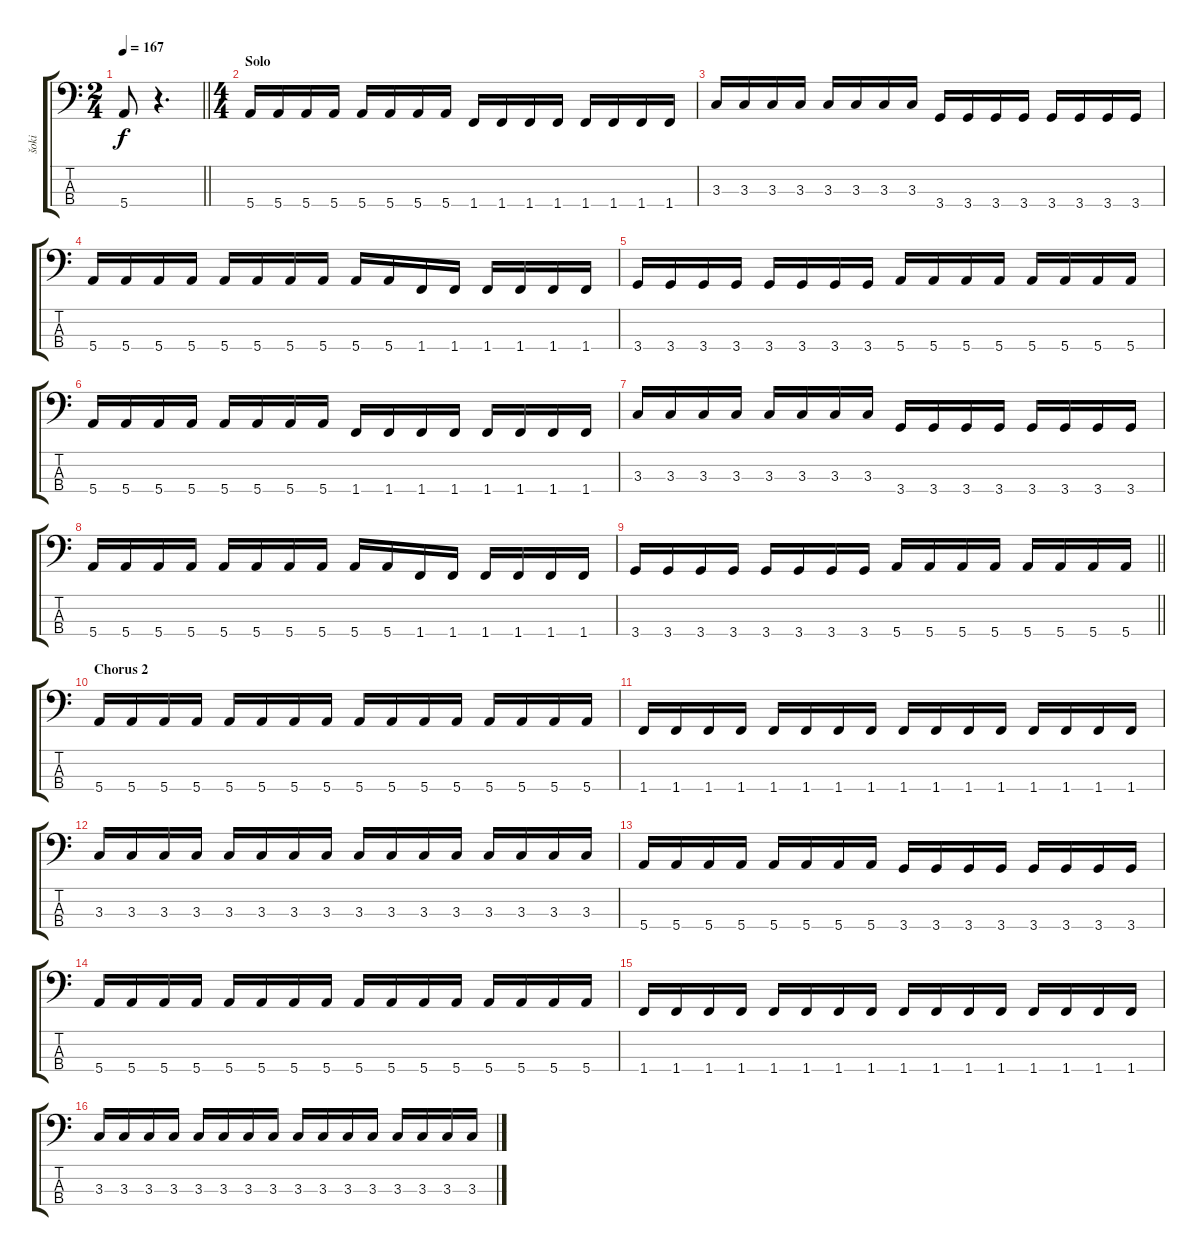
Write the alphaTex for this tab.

\track ("šoki" "šoki") {instrument electricbassfinger}
\staff {score tabs}
\tuning (G2 D2 A1 E1) {hide}
\ts (2 4)
\tempo 167
\clef f4
\barLineRight lightlight
\ks c
5.4.8{dy f} r.4{d} |
\ts (4 4)
\section ("" "Solo")
5.4.16 5.4.16 5.4.16 5.4.16 5.4.16 5.4.16 5.4.16 5.4.16 1.4.16 1.4.16 1.4.16 1.4.16 1.4.16 1.4.16 1.4.16 1.4.16 |
3.3.16 3.3.16 3.3.16 3.3.16 3.3.16 3.3.16 3.3.16 3.3.16 3.4.16 3.4.16 3.4.16 3.4.16 3.4.16 3.4.16 3.4.16 3.4.16 |
5.4.16 5.4.16 5.4.16 5.4.16 5.4.16 5.4.16 5.4.16 5.4.16 5.4.16 5.4.16 1.4.16 1.4.16 1.4.16 1.4.16 1.4.16 1.4.16 |
3.4.16 3.4.16 3.4.16 3.4.16 3.4.16 3.4.16 3.4.16 3.4.16 5.4.16 5.4.16 5.4.16 5.4.16 5.4.16 5.4.16 5.4.16 5.4.16 |
5.4.16 5.4.16 5.4.16 5.4.16 5.4.16 5.4.16 5.4.16 5.4.16 1.4.16 1.4.16 1.4.16 1.4.16 1.4.16 1.4.16 1.4.16 1.4.16 |
3.3.16 3.3.16 3.3.16 3.3.16 3.3.16 3.3.16 3.3.16 3.3.16 3.4.16 3.4.16 3.4.16 3.4.16 3.4.16 3.4.16 3.4.16 3.4.16 |
5.4.16 5.4.16 5.4.16 5.4.16 5.4.16 5.4.16 5.4.16 5.4.16 5.4.16 5.4.16 1.4.16 1.4.16 1.4.16 1.4.16 1.4.16 1.4.16 |
\barLineRight lightlight
3.4.16 3.4.16 3.4.16 3.4.16 3.4.16 3.4.16 3.4.16 3.4.16 5.4.16 5.4.16 5.4.16 5.4.16 5.4.16 5.4.16 5.4.16 5.4.16 |
\section ("" "Chorus 2")
5.4.16 5.4.16 5.4.16 5.4.16 5.4.16 5.4.16 5.4.16 5.4.16 5.4.16 5.4.16 5.4.16 5.4.16 5.4.16 5.4.16 5.4.16 5.4.16 |
1.4.16 1.4.16 1.4.16 1.4.16 1.4.16 1.4.16 1.4.16 1.4.16 1.4.16 1.4.16 1.4.16 1.4.16 1.4.16 1.4.16 1.4.16 1.4.16 |
3.3.16 3.3.16 3.3.16 3.3.16 3.3.16 3.3.16 3.3.16 3.3.16 3.3.16 3.3.16 3.3.16 3.3.16 3.3.16 3.3.16 3.3.16 3.3.16 |
5.4.16 5.4.16 5.4.16 5.4.16 5.4.16 5.4.16 5.4.16 5.4.16 3.4.16 3.4.16 3.4.16 3.4.16 3.4.16 3.4.16 3.4.16 3.4.16 |
5.4.16 5.4.16 5.4.16 5.4.16 5.4.16 5.4.16 5.4.16 5.4.16 5.4.16 5.4.16 5.4.16 5.4.16 5.4.16 5.4.16 5.4.16 5.4.16 |
1.4.16 1.4.16 1.4.16 1.4.16 1.4.16 1.4.16 1.4.16 1.4.16 1.4.16 1.4.16 1.4.16 1.4.16 1.4.16 1.4.16 1.4.16 1.4.16 |
3.3.16 3.3.16 3.3.16 3.3.16 3.3.16 3.3.16 3.3.16 3.3.16 3.3.16 3.3.16 3.3.16 3.3.16 3.3.16 3.3.16 3.3.16 3.3.16
